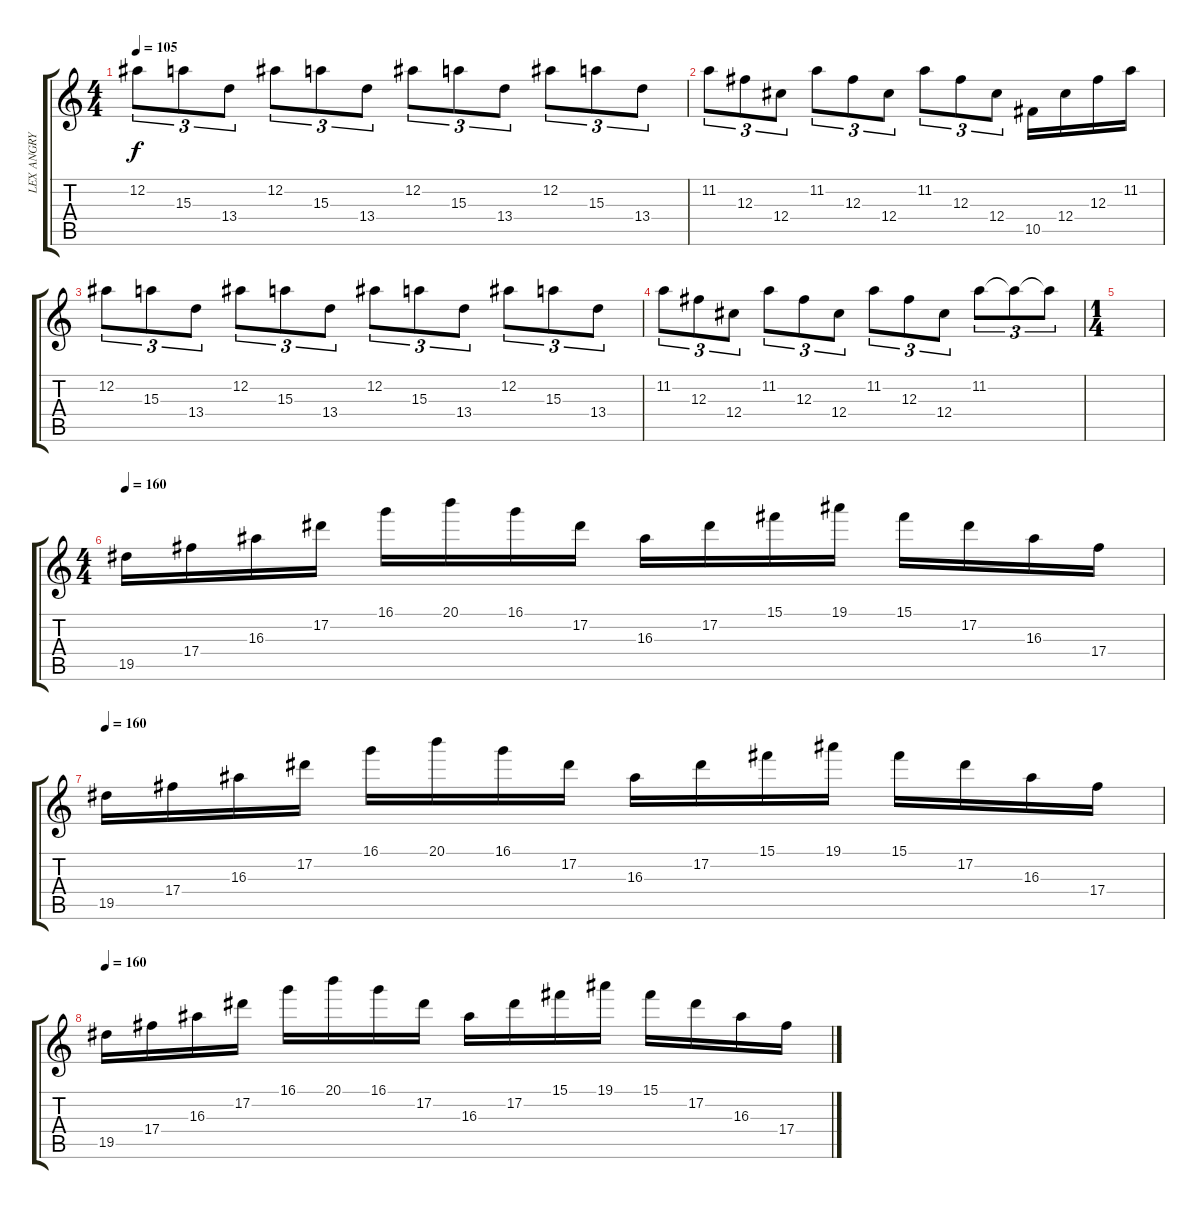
\track ("LEX ANGRY" "LEX ANGRY") {instrument distortionguitar}
\staff {score tabs}
\tuning (Eb4 Bb3 Gb3 Db3 Ab2 Eb2) {hide}
\ts (4 4)
\tempo 105
\clef g2
\ks c
12.2.8{tu (3 2) dy f} 15.3.8{tu (3 2)} 13.4.8{tu (3 2)} 12.2.8{tu (3 2)} 15.3.8{tu (3 2)} 13.4.8{tu (3 2)} 12.2.8{tu (3 2)} 15.3.8{tu (3 2)} 13.4.8{tu (3 2)} 12.2.8{tu (3 2)} 15.3.8{tu (3 2)} 13.4.8{tu (3 2)} |
11.2.8{tu (3 2)} 12.3.8{tu (3 2)} 12.4.8{tu (3 2)} 11.2.8{tu (3 2)} 12.3.8{tu (3 2)} 12.4.8{tu (3 2)} 11.2.8{tu (3 2)} 12.3.8{tu (3 2)} 12.4.8{tu (3 2)} 10.5.16 12.4.16 12.3.16 11.2.16 |
12.2.8{tu (3 2)} 15.3.8{tu (3 2)} 13.4.8{tu (3 2)} 12.2.8{tu (3 2)} 15.3.8{tu (3 2)} 13.4.8{tu (3 2)} 12.2.8{tu (3 2)} 15.3.8{tu (3 2)} 13.4.8{tu (3 2)} 12.2.8{tu (3 2)} 15.3.8{tu (3 2)} 13.4.8{tu (3 2)} |
11.2.8{tu (3 2)} 12.3.8{tu (3 2)} 12.4.8{tu (3 2)} 11.2.8{tu (3 2)} 12.3.8{tu (3 2)} 12.4.8{tu (3 2)} 11.2.8{tu (3 2)} 12.3.8{tu (3 2)} 12.4.8{tu (3 2)} 11.2.8{tu (3 2)} 11.2{t}.8{tu (3 2)} 11.2{t}.8{tu (3 2)} |
\ts (1 4)
|
\ts (4 4)
\tempo 160
19.5.16 17.4.16 16.3.16 17.2.16 16.1.16 20.1.16 16.1.16 17.2.16 16.3.16 17.2.16 15.1.16 19.1.16 15.1.16 17.2.16 16.3.16 17.4.16 |
\tempo 160
19.5.16 17.4.16 16.3.16 17.2.16 16.1.16 20.1.16 16.1.16 17.2.16 16.3.16 17.2.16 15.1.16 19.1.16 15.1.16 17.2.16 16.3.16 17.4.16 |
\tempo 160
19.5.16 17.4.16 16.3.16 17.2.16 16.1.16 20.1.16 16.1.16 17.2.16 16.3.16 17.2.16 15.1.16 19.1.16 15.1.16 17.2.16 16.3.16 17.4.16
